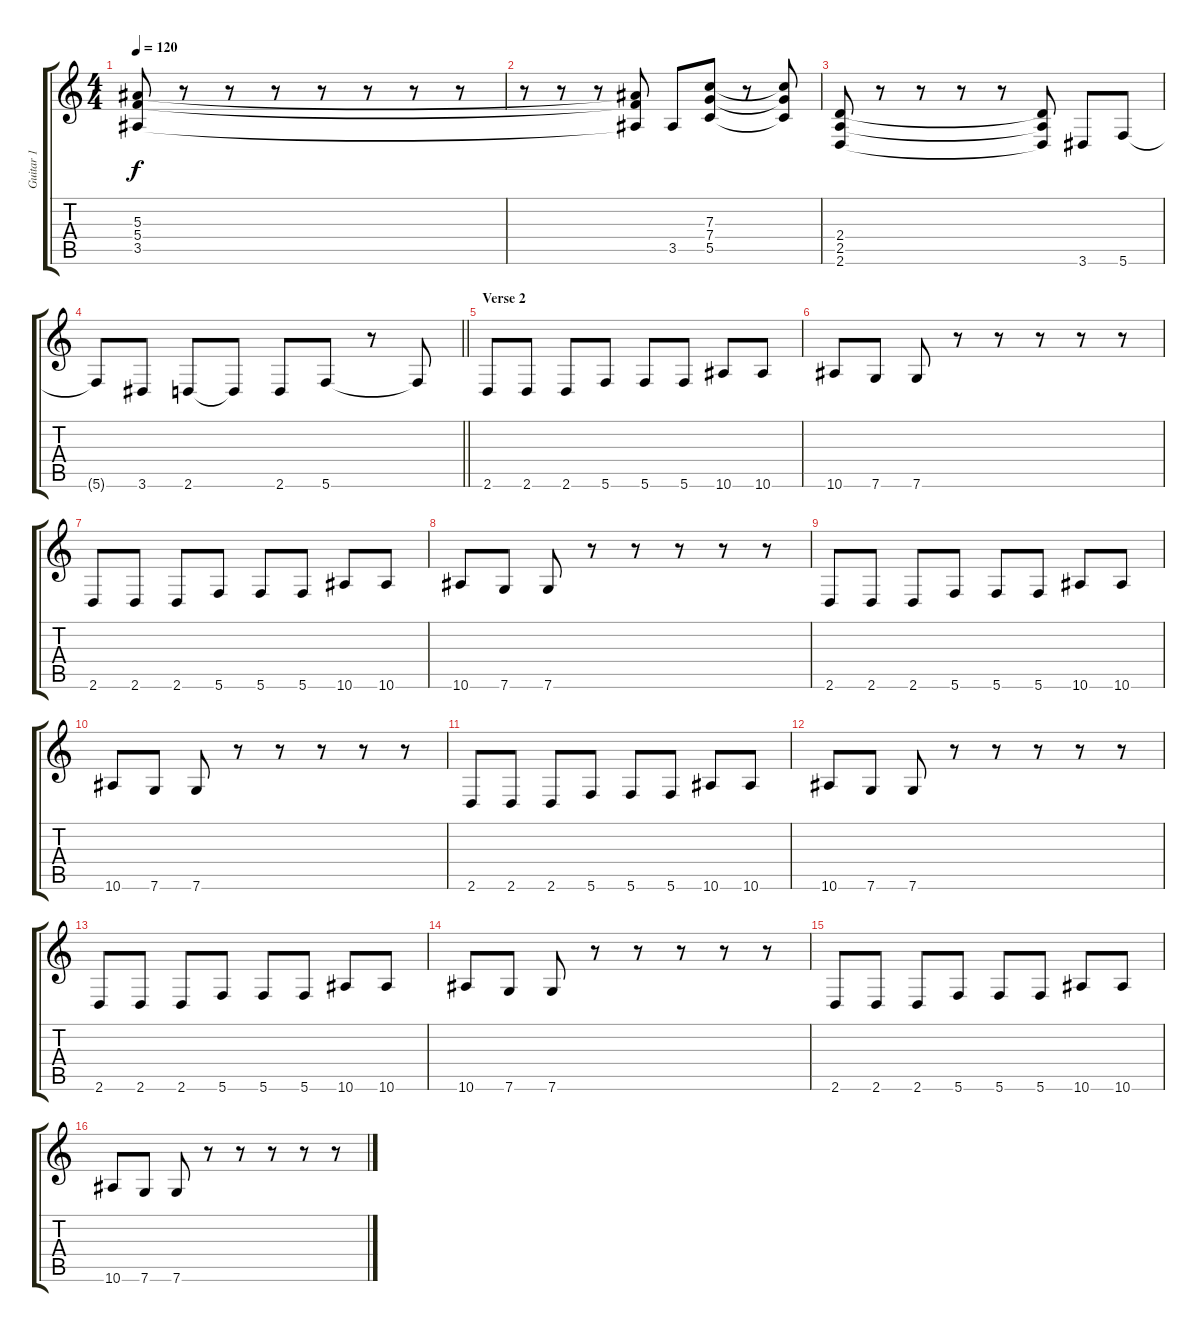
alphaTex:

\track ("Guitar 1" "Guitar 1") {instrument distortionguitar}
\staff {score tabs}
\tuning (D4 A3 F3 C3 G2 C2) {hide}
\ts (4 4)
\tempo 120
\clef g2
\ks c
(5.3 5.4 3.5).8{dy f} r.8 r.8 r.8 r.8 r.8 r.8 r.8 |
r.8 r.8 r.8 (5.3{t} 5.4{t} 3.5{t}).8 3.5.8 (7.3 7.4 5.5).8 r.8 (7.3{t} 7.4{t} 5.5{t}).8 |
(2.4 2.5 2.6).8 r.8 r.8 r.8 r.8 (2.4{t} 2.5{t} 2.6{t}).8 3.6.8 5.6.8 |
\barLineRight lightlight
5.6{t}.8 3.6.8 2.6.8 2.6{t}.8 2.6.8 5.6.8 r.8 5.6{t}.8 |
\section ("" "Verse 2")
2.6.8 2.6.8 2.6.8 5.6.8 5.6.8 5.6.8 10.6.8 10.6.8 |
10.6.8 7.6.8 7.6.8 r.8 r.8 r.8 r.8 r.8 |
2.6.8 2.6.8 2.6.8 5.6.8 5.6.8 5.6.8 10.6.8 10.6.8 |
10.6.8 7.6.8 7.6.8 r.8 r.8 r.8 r.8 r.8 |
2.6.8 2.6.8 2.6.8 5.6.8 5.6.8 5.6.8 10.6.8 10.6.8 |
10.6.8 7.6.8 7.6.8 r.8 r.8 r.8 r.8 r.8 |
2.6.8 2.6.8 2.6.8 5.6.8 5.6.8 5.6.8 10.6.8 10.6.8 |
10.6.8 7.6.8 7.6.8 r.8 r.8 r.8 r.8 r.8 |
2.6.8 2.6.8 2.6.8 5.6.8 5.6.8 5.6.8 10.6.8 10.6.8 |
10.6.8 7.6.8 7.6.8 r.8 r.8 r.8 r.8 r.8 |
2.6.8 2.6.8 2.6.8 5.6.8 5.6.8 5.6.8 10.6.8 10.6.8 |
10.6.8 7.6.8 7.6.8 r.8 r.8 r.8 r.8 r.8
